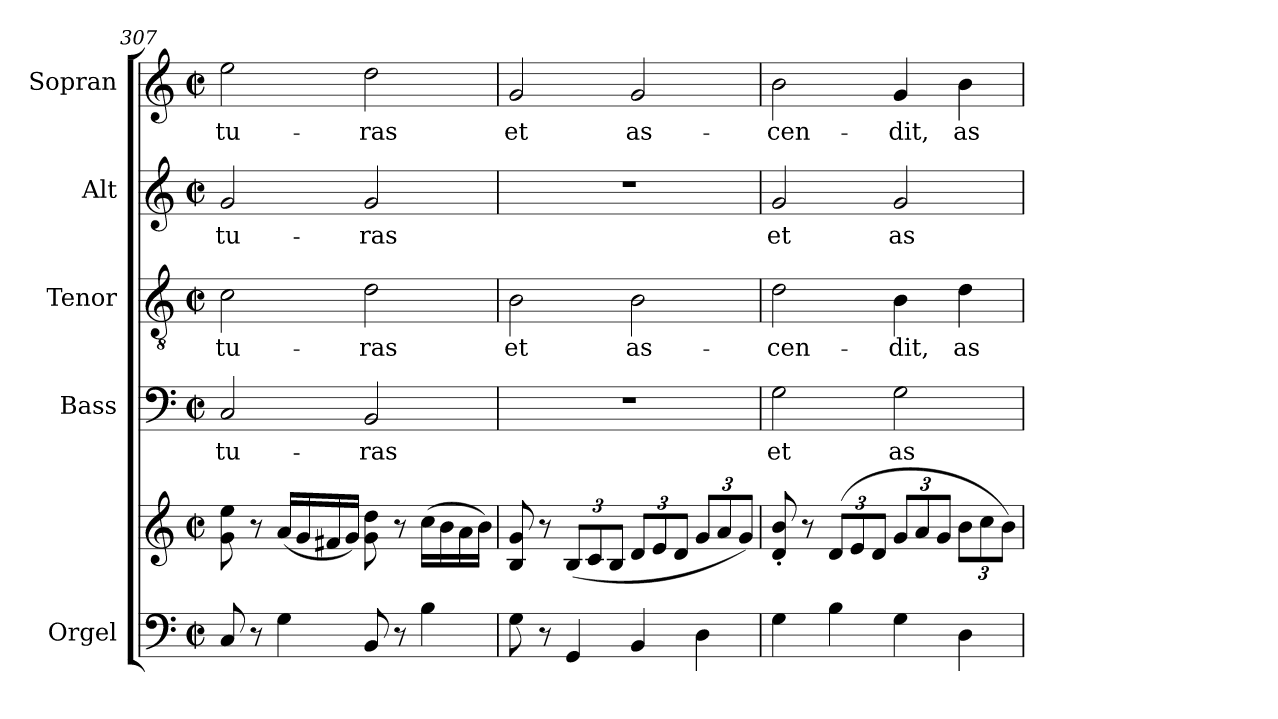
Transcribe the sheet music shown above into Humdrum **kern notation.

**kern	**kern	**kern	**text	**kern	**text	**kern	**text	**kern	**text
*part5	*part5	*part4	*part4	*part3	*part3	*part2	*part2	*part1	*part1
*staff6	*staff5	*staff4	*staff4	*staff3	*staff3	*staff2	*staff2	*staff1	*staff1
*I"Orgel	*	*I"Bass	*	*I"Tenor	*	*I"Alt	*	*I"Sopran	*
*I'Org.	*	*I'B.	*	*I'T.	*	*I'A.	*	*I'S.	*
!!LO:LB:g=z
*clefF4	*clefG2	*clefF4	*	*clefGv2	*	*clefG2	*	*clefG2	*
*k[]	*k[]	*k[]	*	*k[]	*	*k[]	*	*k[]	*
*C:	*C:	*C:	*	*C:	*	*C:	*	*C:	*
*M2/2	*M2/2	*M2/2	*	*M2/2	*	*M2/2	*	*M2/2	*
*met(c|)	*met(c|)	*met(c|)	*	*met(c|)	*	*met(c|)	*	*met(c|)	*
=307	=307	=307	=307	=307	=307	=307	=307	=307	=307
!	!	!	!LO:LY:b	!	!LO:LY:b	!	!LO:LY:b	!	!LO:LY:b
8C/	8g\ 8ee\	2C/	-tu-	2c\	-tu-	2g/	-tu-	2ee\	-tu-
8r	8r	.	.	.	.	.	.	.	.
4G\	(<16a/LL	.	.	.	.	.	.	.	.
.	16g/	.	.	.	.	.	.	.	.
.	16f#X/	.	.	.	.	.	.	.	.
.	16g/JJ)	.	.	.	.	.	.	.	.
!	!	!	!LO:LY:b	!	!LO:LY:b	!	!LO:LY:b	!	!LO:LY:b
8BB/	8g\ 8dd\	2BB/	-ras	2d\	-ras	2g/	-ras	2dd\	-ras
8r	8r	.	.	.	.	.	.	.	.
4B\	(>16cc\LL	.	.	.	.	.	.	.	.
.	16b\	.	.	.	.	.	.	.	.
.	16a\	.	.	.	.	.	.	.	.
.	16b\JJ)	.	.	.	.	.	.	.	.
=308	=308	=308	=308	=308	=308	=308	=308	=308	=308
!	!	!	!	!	!LO:LY:b	!	!	!	!LO:LY:b
8G\	8B/ 8g/	1r	.	2B\	et	1r	.	2g/	et
8r	8r	.	.	.	.	.	.	.	.
*	*Xbrackettup	*	*	*	*	*	*	*	*
4GG/	(<12B/L	.	.	.	.	.	.	.	.
.	12c/	.	.	.	.	.	.	.	.
.	12B/J	.	.	.	.	.	.	.	.
!	!	!	!	!	!LO:LY:b	!	!	!	!LO:LY:b
4BB/	12d/L	.	.	2B\	as-	.	.	2g/	as-
.	12e/	.	.	.	.	.	.	.	.
.	12d/J	.	.	.	.	.	.	.	.
4D\	12g/L	.	.	.	.	.	.	.	.
.	12a/	.	.	.	.	.	.	.	.
.	12g/J)	.	.	.	.	.	.	.	.
=309	=309	=309	=309	=309	=309	=309	=309	=309	=309
!	!	!	!LO:LY:b	!	!LO:LY:b	!	!LO:LY:b	!	!LO:LY:b
4G\	8d/'< 8b/'<	2G\	et	2d\	-cen-	2g/	et	2b\	-cen-
.	8r	.	.	.	.	.	.	.	.
4B\	(>12d/L	.	.	.	.	.	.	.	.
.	12e/	.	.	.	.	.	.	.	.
.	12d/J	.	.	.	.	.	.	.	.
!	!	!	!LO:LY:b	!	!LO:LY:b	!	!LO:LY:b	!	!LO:LY:b
4G\	12g/L	2G\	as-	4B\	-dit,	2g/	as-	4g/	-dit,
.	12a/	.	.	.	.	.	.	.	.
.	12g/J	.	.	.	.	.	.	.	.
!	!	!	!	!	!LO:LY:b	!	!	!	!LO:LY:b
4D\	12b\L	.	.	4d\	as-	.	.	4b\	as-
.	12cc\	.	.	.	.	.	.	.	.
.	12b\J)	.	.	.	.	.	.	.	.
=	=	=	=	=	=	=	=	=	=
*-	*-	*-	*-	*-	*-	*-	*-	*-	*-
